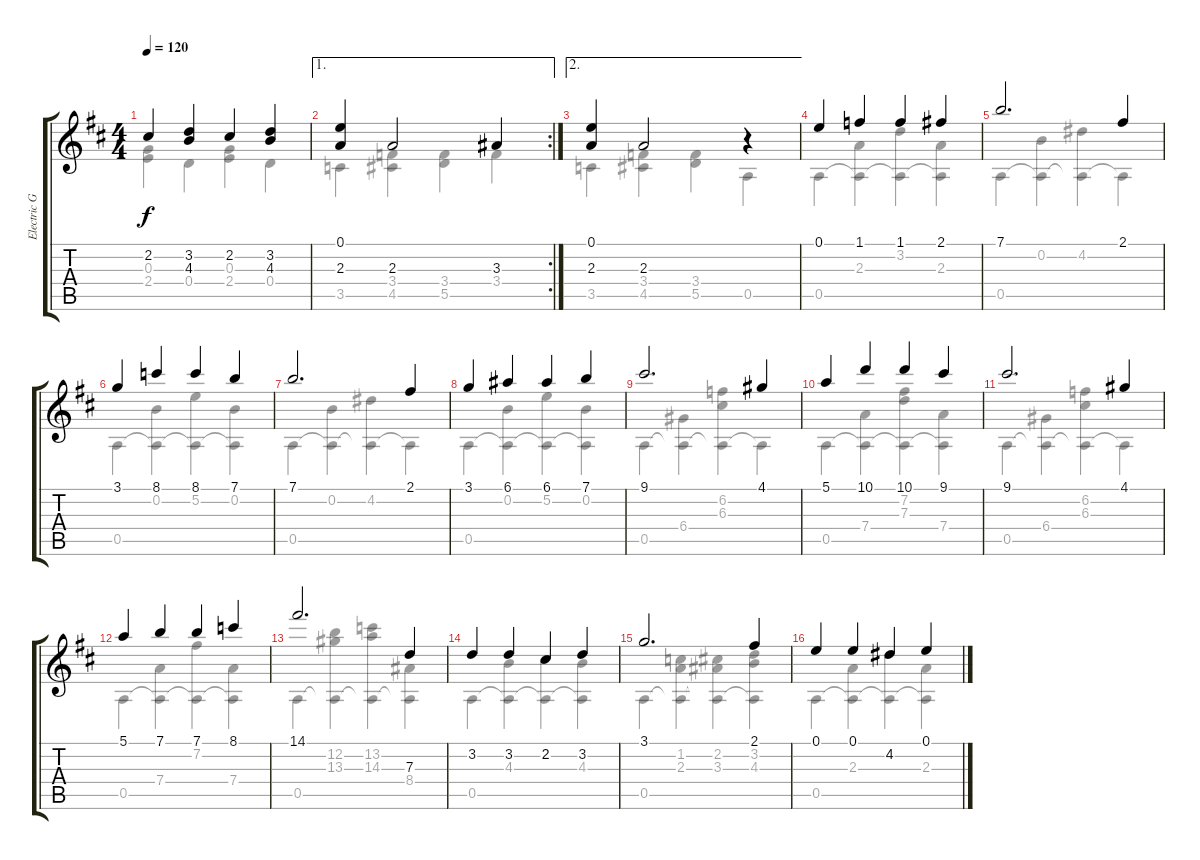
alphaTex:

\track ("Electric Guitar (jazz)" "Electric G") {instrument electricguitarjazz}
\staff {score tabs}
\tuning (E4 B3 G3 D3 A2 D2) {hide}
\voice
\ts (4 4)
\tempo 120
\clef g2
\ks d
2.2.4{dy f} (3.2 4.3).4 2.2.4 (3.2 4.3).4 |
\ae 1
\rc 2
(0.1 2.3).4 2.3.2 3.3.4 |
\ae 2
(0.1 2.3).4 2.3.2 r.4 |
0.1.4 1.1.4 1.1.4 2.1.4 |
7.1.2{d} 2.1.4 |
3.1.4 8.1.4 8.1.4 7.1.4 |
7.1.2{d} 2.1.4 |
3.1.4 6.1.4 6.1.4 7.1.4 |
9.1.2{d} 4.1.4 |
5.1.4 10.1.4 10.1.4 9.1.4 |
9.1.2{d} 4.1.4 |
5.1.4 7.1.4 7.1.4 8.1.4 |
14.1.2{d} 7.3.4 |
3.2.4 3.2.4 2.2.4 3.2.4 |
3.1.2{d} 2.1.4 |
0.1.4 0.1.4 4.2.4 0.1.4
\voice
\clef g2
\ottava regular
\simile none
\ks d
(0.3 2.4).4{dy f} 0.4.4 (0.3 2.4).4 0.4.4 |
3.5.4 (3.4 4.5).4 (3.4 5.5).4 3.4.4 |
3.5.4 (3.4 4.5).4 (3.4 5.5).4 0.5.4 |
0.5.4 (2.3 0.5{t}).4 (3.2 0.5{t}).4 (2.3 0.5{t}).4 |
0.5.4 (0.2 0.5{t}).4 (4.2 0.5{t}).4 0.5{t}.4 |
0.5.4 (0.2 0.5{t}).4 (5.2 0.5{t}).4 (0.2 0.5{t}).4 |
0.5.4 (0.2 0.5{t}).4 (4.2 0.5{t}).4 0.5{t}.4 |
0.5.4 (0.2 0.5{t}).4 (5.2 0.5{t}).4 (0.2 0.5{t}).4 |
0.5.4 (6.4 0.5{t}).4 (6.2 6.3 0.5{t}).4 0.5{t}.4 |
0.5.4 (7.4 0.5{t}).4 (7.2 7.3 0.5{t}).4 (7.4 0.5{t}).4 |
0.5.4 (6.4 0.5{t}).4 (6.2 6.3 0.5{t}).4 0.5{t}.4 |
0.5.4 (7.4 0.5{t}).4 (7.2 0.5{t}).4 (7.4 0.5{t}).4 |
0.5.4 (12.2 13.3 0.5{t}).4 (13.2 14.3 0.5{t}).4 (8.4 0.5{t}).4 |
0.5.4 (4.3 0.5{t}).4 (2.2 0.5{t}).4 (4.3 0.5{t}).4 |
0.5.4 (1.2 2.3 0.5{t}).4 (2.2 3.3 0.5{t}).4 (3.2 4.3 0.5{t}).4 |
0.5.4 (2.3 0.5{t}).4 (4.2 0.5{t}).4 (2.3 0.5{t}).4
